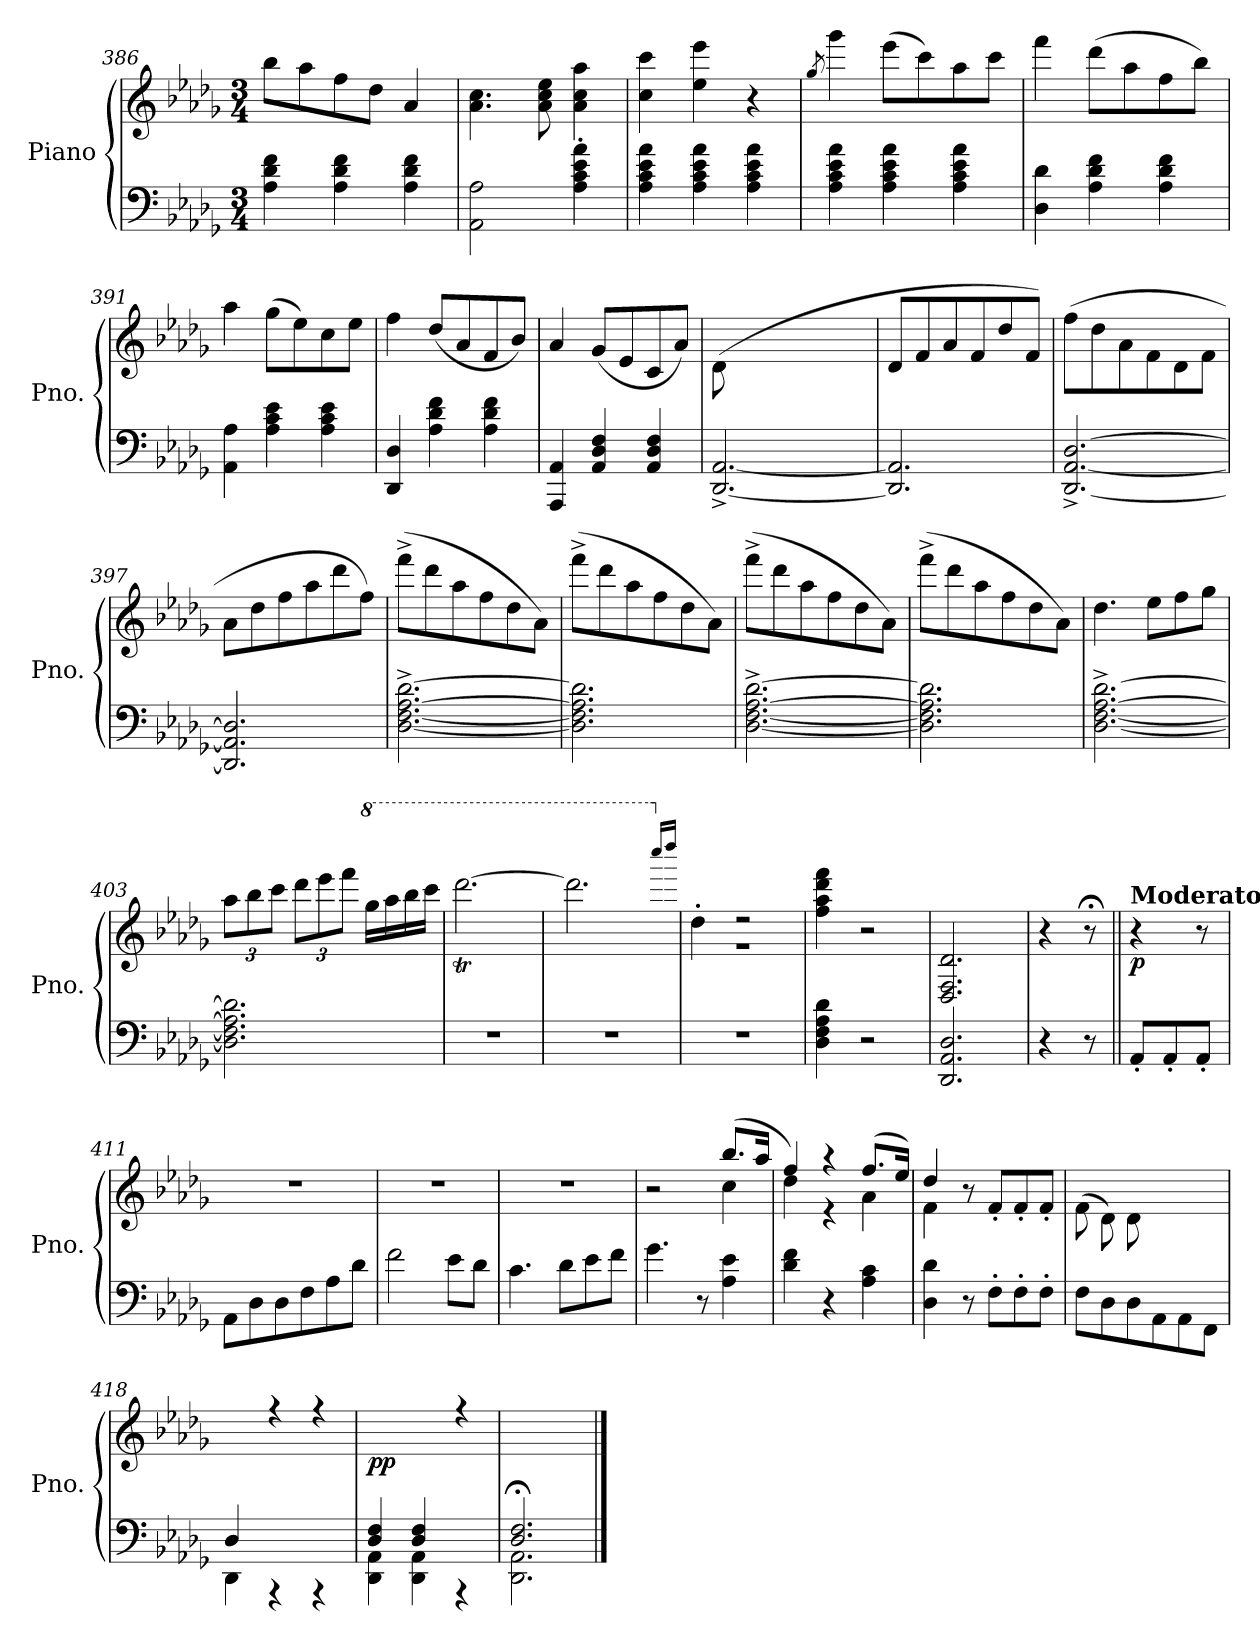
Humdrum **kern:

**kern	**kern	**dynam
*part1	*part1	*part1
*staff2	*staff1	*staff1/2
*I"Piano	*	*
*I'Pno.	*	*
*clefF4	*clefG2	*
*k[b-e-a-d-g-]	*k[b-e-a-d-g-]	*
*M3/4	*M3/4	*
=386	=386	=386
4A-\ 4d-\ 4f\	8bb-\L	.
.	8aa-\	.
4A-\ 4d-\ 4f\	8ff\	.
.	8dd-\J	.
4A-\ 4d-\ 4f\	4a-/	.
=387	=387	=387
2AA-\ 2A-\	4.a-\ 4.cc\	.
.	8a-\ 8cc\ 8ee-\	.
4A-\' 4c\' 4e-\' 4a-\'	4a-\ 4cc\ 4aa-\	.
=388	=388	=388
4A-\ 4c\ 4e-\ 4a-\	4cc\ 4ccc\	.
4A-\ 4c\ 4e-\ 4a-\	4ee-\ 4eee-\	.
4A-\ 4c\ 4e-\ 4a-\	4r	.
=389	=389	=389
.	8qgg-/	.
4A-\ 4c\ 4e-\ 4a-\	4ggg-\	.
4A-\ 4c\ 4e-\ 4a-\	(>8eee-\L	.
.	8ccc\)	.
4A-\ 4c\ 4e-\ 4a-\	8aa-\	.
.	8ccc\J	.
!!LO:PB:g=z
=390	=390	=390
4D-\ 4d-\	4fff\	.
4A-\ 4d-\ 4f\	(>8ddd-\L	.
.	8aa-\	.
4A-\ 4d-\ 4f\	8ff\	.
.	8bb-\J)	.
=391	=391	=391
4AA-\ 4A-\	4aa-\	.
4A-\ 4c\ 4e-\	(>8gg-\L	.
.	8ee-\)	.
4A-\ 4c\ 4e-\	8cc\	.
.	8ee-\J	.
=392	=392	=392
4DD-/ 4D-/	4ff\	.
4A-\ 4d-\ 4f\	(<8dd-/L	.
.	8a-/	.
4A-\ 4d-\ 4f\	8f/	.
.	8b-/J)	.
=393	=393	=393
4AAA-/ 4AA-/	4a-/	.
4AA-/ 4D-/ 4F/	(<8g-/L	.
.	8e-/	.
4AA-/ 4D-/ 4F/	8c/	.
.	8a-/J)	.
=394	=394	=394
*^	*	*
8ryy	[2.DD-/^ [2.AA-/^	(>8d-\L	.
8A-/	.	2ryy	.
8F/	.	.	.
8D-/	.	.	.
8F/	.	.	.
8A-/J	.	8ryy	.
*v	*v	*	*
=395	=395	=395
2.DD-/] 2.AA-/]	8d-/L	.
.	8f/	.
.	8a-/	.
.	8f/	.
.	8dd-/	.
.	8f/J)	.
=396	=396	=396
[2.DD-/^ [2.AA-/^ [2.D-/^	(>8ff\L	.
.	8dd-\	.
.	8a-\	.
.	8f\	.
.	8d-\	.
.	8f\J	.
!!LO:LB:g=z
=397	=397	=397
2.DD-/] 2.AA-/] 2.D-/]	8a-\L	.
.	8dd-\	.
.	8ff\	.
.	8aa-\	.
.	8ddd-\	.
.	8ff\J)	.
=398	=398	=398
[2.D-\^ [2.F\^ [2.A-\^ [2.d-\^	(>8fff^\L	.
.	8ddd-\	.
.	8aa-\	.
.	8ff\	.
.	8dd-\	.
.	8a-\J)	.
=399	=399	=399
2.D-\] 2.F\] 2.A-\] 2.d-\]	(>8fff^\L	.
.	8ddd-\	.
.	8aa-\	.
.	8ff\	.
.	8dd-\	.
.	8a-\J)	.
=400	=400	=400
[2.D-\^ [2.F\^ [2.A-\^ [2.d-\^	(>8fff^\L	.
.	8ddd-\	.
.	8aa-\	.
.	8ff\	.
.	8dd-\	.
.	8a-\J)	.
=401	=401	=401
2.D-\] 2.F\] 2.A-\] 2.d-\]	(>8fff^\L	.
.	8ddd-\	.
.	8aa-\	.
.	8ff\	.
.	8dd-\	.
.	8a-\J)	.
=402	=402	=402
[2.D-\^ [2.F\^ [2.A-\^ [2.d-\^	4.dd-\	.
.	8ee-\L	.
.	8ff\	.
.	8gg-\J	.
!!LO:LB:g=z
=403	=403	=403
*	*Xbrackettup	*
2.D-\] 2.F\] 2.A-\] 2.d-\]	12aa-\L	.
.	12bb-\	.
.	12ccc\J	.
.	12ddd-\L	.
.	12eee-\	.
.	12fff\J	.
*	*8va	*
.	16ggg-\LL	.
.	16aaa-\	.
.	16bbb-\	.
.	16cccc\JJ	.
=404	=404	=404
*	*MM140	*
*	*^	*
2.r	[2.dddd-\	[2.dddd-T\yy	.
=405	=405	=405	=405
2.r	2.dddd-\]	2dddd-\yy]	.
.	.	4dddd-\yy	.
*	*X8va	*	*
.	.	16qcccc/LL	.
.	.	16qdddd-/JJ	.
=406	=406	=406	=406
2.r	4dd-'\	2.r	.
.	2r	.	.
*	*v	*v	*
=407	=407	=407
4D-\ 4F\ 4A-\ 4d-\	4ff\ 4aa-\ 4ddd-\ 4fff\	.
2r	2r	.
=408	=408	=408
2.DD-/ 2.AA-/ 2.D-/	2.D-/ 2.F/ 2.d-/	.
=409	=409	=409
4r	4r	.
8r	8r;<	.
=410||	=410||	=410||
*	*MM80	*
!	!LO:TX:a:B:t=Moderato	!
!	!	!LO:DY:b
8AA-'/L	4r	p
8AA-'/	.	.
8AA-'/J	8r	.
=411	=411	=411
8AA-\L	2.r	.
8D-\	.	.
8D-\	.	.
8F\	.	.
8A-\	.	.
8d-\J	.	.
!!LO:LB:g=z
=412	=412	=412
2f\	2.r	.
8e-\L	.	.
8d-\J	.	.
=413	=413	=413
4.c\	2.r	.
8d-\L	.	.
8e-\	.	.
8f\J	.	.
=414	=414	=414
*	*^	*
4.g-\	2r	2ryy	.
8r	.	.	.
4A-\ 4e-\	(>8.bb-/L	4cc\	.
.	16aa-/Jk	.	.
=415	=415	=415	=415
4d-\ 4f\	4ff/)	4dd-\	.
4r	4r	4r	.
4A-\ 4c\	(>8.ff/L	4a-\	.
.	16ee-/Jk)	.	.
!!LO:LB:g=z	!!
=416	=416	=416	=416
4D-\ 4d-\	4dd-/	4f\	.
8r	8r	2ryy	.
8F'\L	8f'/L	.	.
8F'\	8f'/	.	.
8F'\J	8f'/J	.	.
*	*v	*v	*
=417	=417	=417
*	*MM60	*
*^	*	*
4.ryy	8F\L	(>8f\L	.
.	8D-\	8d-\)	.
.	8D-\	(>8d-\	.
8A-/)	8AA-\	4.ryy	.
8A-/	8AA-\	.	.
8F/J	8FF\J	.	.
=418	=418	=418	=418
*	*	*MM80	*
4D-/	4DD-\	4ryy	.
2ryy	4rAAA	4rff	.
.	4rAAA	4rff	.
=419	=419	=419	=419
!	!	!	!LO:DY:b
4D-/ 4F/	4DD-\ 4AA-\	2ryy	pp
4D-/ 4F/	4DD-\ 4AA-\	.	.
4ryy	4rAAA	4rff	.
=420	=420	=420	=420
2.D-/;< 2.F/;<	2.DD-\ 2.AA-\	2.ryy	.
*v	*v	*	*
==	==	==
*-	*-	*-
